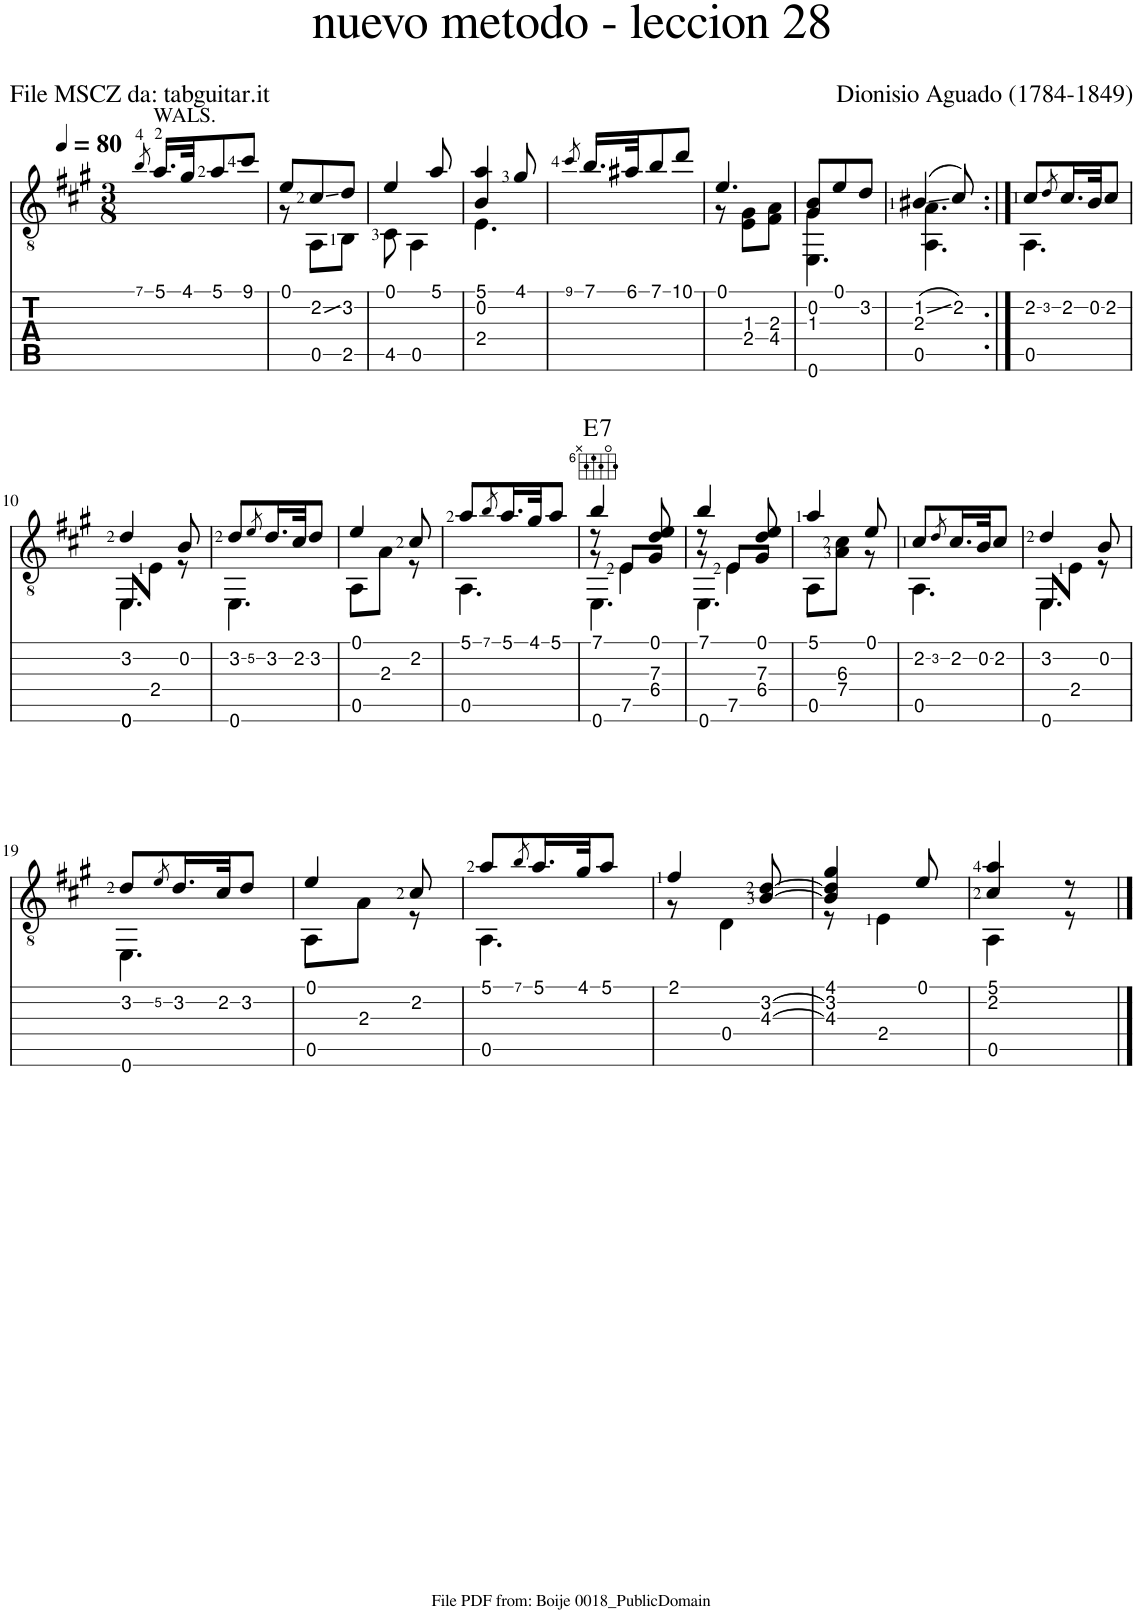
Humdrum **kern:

**kern	**kern	**harte
*part1	*part1	*part1
*staff2	*staff1	*
*I"Guitar	*	*
*I'Guit.	*	*
*stria6	*	*
*	*clefGv2	*
*k[f#c#g#]	*k[f#c#g#]	*
*M3/8	*M3/8	*
*MM80	*MM80	*
=1	=1	=1
qb	8qb/	.
!	!LO:TX:a:t=WALS.	!
16.aLL	16.a/LL	.
32g#Jk	32g#/JK	.
8a	8a/	.
8cc#J	8cc#/J	.
=2	=2	=2
*^	*^	*
8eL	8r	8e/L	8r	.
8c#	8AAL	8c#/	8AA\L	.
8dJ	8BBJ	8d/J	8BB\J	.
=3	=3	=3	=3	=3
4e	8C#	4e/	8C#\	.
.	4AA	.	4AA\	.
8a	.	8a/	.	.
=4	=4	=4	=4	=4
4B 4a	4.E	4B/ 4a/	4.E\	.
8g#	.	8g#/	.	.
*v	*v	*	*	*
*	*v	*v	*
=5	=5	=5
qcc#	8qcc#/	.
16.bLL	16.b/LL	.
32a#Jk	32a#X/JK	.
8b	8b/	.
8ddJ	8dd/J	.
=6	=6	=6
*^	*^	*
4.e	8r	4.e/	8r	.
.	8E\ 8G#\L	.	8E\ 8G#\L	.
.	8F#\ 8A\J	.	8F#\ 8A\J	.
=7	=7	=7	=7	=7
8G#\ 8B\L	4.EE 4.G#	8G#/ 8B/L	4.EE\ 4.G#\	.
8e	.	8e/	.	.
8dJ	.	8d/J	.	.
=8	=8	=8	=8	=8
4B#	4.AA 4.A	(4B#X/	4.AA\ 4.A\	.
8c#	.	8c#/)	.	.
=9:|!	=9:|!	=9:|!	=9:|!	=9:|!
8c#L	4.AA	8c#/L	4.AA\	.
qd	.	8qd/	.	.
16.c#L	.	16.c#/L	.	.
32BJk	.	32B/JK	.	.
8c#J	.	8c#/J	.	.
!!LO:LB:g=z
=10	=10	=10	=10	=10
*	*^	*	*^	*
4d	8EEL	4.EE	4d/	8EE/L	4.EE\	.
.	8EJ	.	.	8E\J	.	.
8B	8r	.	8B/	8r	.	.
*	*v	*v	*	*	*	*
*	*	*	*v	*v	*
=11	=11	=11	=11	=11
8dL	4.EE	8d/L	4.EE\	.
qe	.	8qe/	.	.
16.dL	.	16.d/L	.	.
32c#Jk	.	32c#/JK	.	.
8dJ	.	8d/J	.	.
=12	=12	=12	=12	=12
*	*^	*	*^	*
4e	8AAL	4.AA	4e/	8AA\L	4.AA\	.
.	8AJ	.	.	8A\J	.	.
8c#	8r	.	8c#/	8r	.	.
*	*v	*v	*	*	*	*
*	*	*	*v	*v	*
=13	=13	=13	=13	=13
8aL	4.AA	8a/L	4.AA\	.
qb	.	8qb/	.	.
16.aL	.	16.a/L	.	.
32g#Jk	.	32g#/JK	.	.
8aJ	.	8a/J	.	.
=14	=14	=14	=14	=14
*^	*^	*^	*^	*
!	!	!	!	!	!	!	!	!LO:H:kt=7
4b	8r	8r	4.EE	4b/	8r	8r	4.EE\	E:7
.	8EL	4E	.	.	8E/L	4E\	.	.
8d 8e	8G#J	.	.	8d/ 8e/	8G#/J	.	.	.
=15	=15	=15	=15	=15	=15	=15	=15	=15
4b	8r	8r	4.EE	4b/	8r	8r	4.EE\	.
.	8EL	4E	.	.	8E/L	4E\	.	.
8d 8e	8G#J	.	.	8d/ 8e/	8G#/J	.	.	.
*	*	*v	*v	*	*	*	*	*
*	*	*	*	*	*v	*v	*
=16	=16	=16	=16	=16	=16	=16
4a	8AAL	4.AA	4a/	8AA\L	4.AA\	.
.	8A\ 8c#\J	.	.	8A\ 8c#\J	.	.
8e	8r	.	8e/	8r	.	.
*	*v	*v	*	*	*	*
*	*	*	*v	*v	*
=17	=17	=17	=17	=17
8c#L	4.AA	8c#/L	4.AA\	.
qd	.	8qd/	.	.
16.c#L	.	16.c#/L	.	.
32BJk	.	32B/JK	.	.
8c#J	.	8c#/J	.	.
=18	=18	=18	=18	=18
*	*^	*	*^	*
4d	8EEL	4.EE	4d/	8EE/L	4.EE\	.
.	8EJ	.	.	8E\J	.	.
8B	8r	.	8B/	8r	.	.
*	*v	*v	*	*	*	*
*	*	*	*v	*v	*
!!LO:LB:g=z
=19	=19	=19	=19	=19
8dL	4.EE	8d/L	4.EE\	.
qe	.	8qe/	.	.
16.dL	.	16.d/L	.	.
32c#Jk	.	32c#/JK	.	.
8dJ	.	8d/J	.	.
=20	=20	=20	=20	=20
*	*^	*	*^	*
4e	8AAL	4.AA	4e/	8AA\L	4.AA\	.
.	8AJ	.	.	8A\J	.	.
8c#	8r	.	8c#/	8r	.	.
*	*v	*v	*	*	*	*
*	*	*	*v	*v	*
=21	=21	=21	=21	=21
8aL	4.AA	8a/L	4.AA\	.
qb	.	8qb/	.	.
16.aL	.	16.a/L	.	.
32g#Jk	.	32g#/JK	.	.
8aJ	.	8a/J	.	.
=22	=22	=22	=22	=22
4f#	8r	4f#/	8r	.
.	4D	.	4D\	.
[8B [8d	.	[8B/ [8d/	.	.
=23	=23	=23	=23	=23
4B] 4d] 4g#	8r	4B/] 4d/] 4g#/	8r	.
.	4E	.	4E\	.
8e	.	8e/	.	.
=24	=24	=24	=24	=24
4c# 4a	4AA	4c#/ 4a/	4AA\	.
8r	8r	8r	8r	.
*v	*v	*	*	*
*	*v	*v	*
==	==	==
*-	*-	*-
